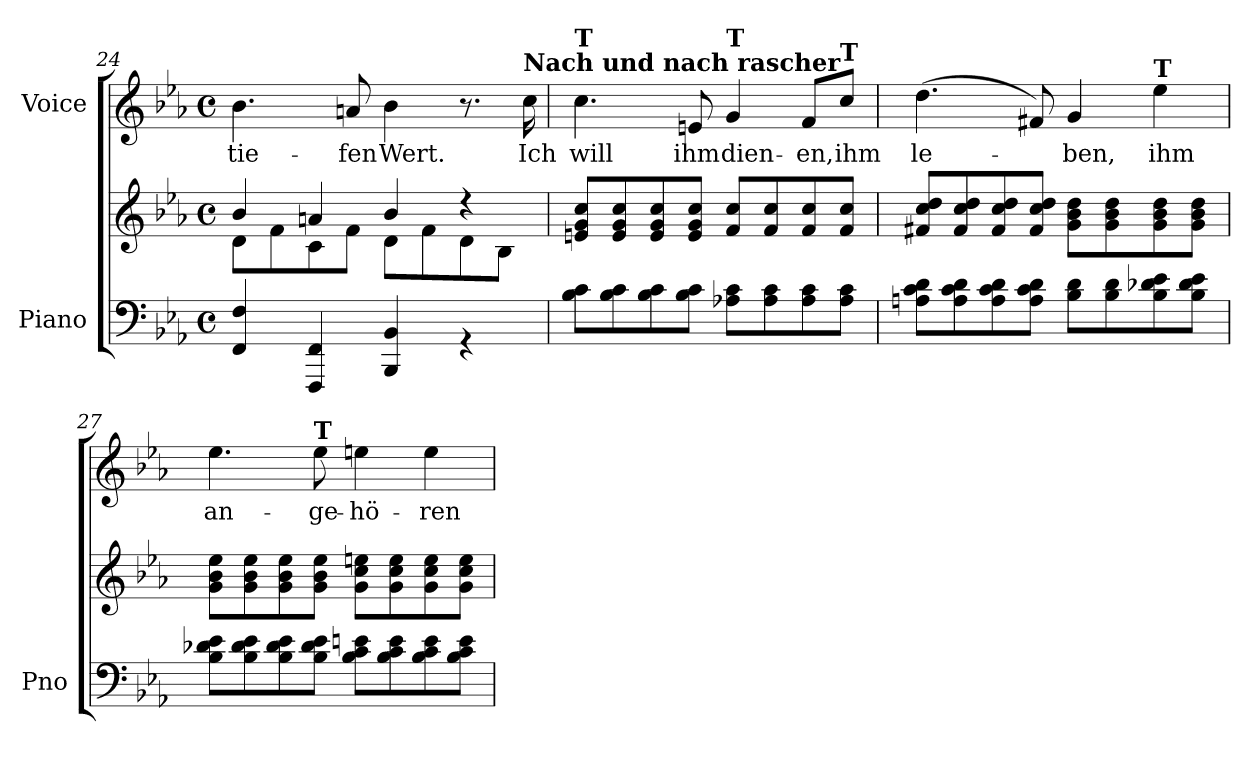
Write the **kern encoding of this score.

**kern	**kern	**kern	**text
*part2	*part2	*part1	*part1
*staff3	*staff2	*staff1	*staff1
*I"Piano	*	*I"Voice	*
*I'Pno	*	*	*
*clefF4	*clefG2	*clefG2	*
*k[b-e-a-]	*k[b-e-a-]	*k[b-e-a-]	*
*M4/4	*M4/4	*M4/4	*
*met(c)	*met(c)	*met(c)	*
=24	=24	=24	=24
*	*^	*	*
!	!	!	!	!LO:LY:b
4FF/ 4F/	4b-/	8d\L	4.b-\	tie-
.	.	8f\	.	.
4FFF/ 4FF/	4an/	8c\	.	.
!	!	!	!	!LO:LY:b
.	.	8f\J	8an/	-fen
!	!	!	!	!LO:LY:b
4BBB-/ 4BB-/	4b-/	8d\L	4b-\	Wert.
.	.	8f\	.	.
4rGG	4r	8d\	8.r	.
.	.	8B-\J	.	.
!	!	!	!LO:TX:B:t=Nach und nach rascher	!
!	!	!	!	!LO:LY:b
.	.	.	16cc\	Ich
*	*v	*v	*	*
=25	=25	=25	=25
!	!	!LO:TX:a:B:t=T	!
!	!	!	!LO:LY:b
8B-\ 8c\L	8en/ 8g/ 8cc/L	4.cc\	will
8B-\ 8c\	8e/ 8g/ 8cc/	.	.
8B-\ 8c\	8e/ 8g/ 8cc/	.	.
!	!	!	!LO:LY:b
8B-\ 8c\J	8e/ 8g/ 8cc/J	8en/	ihm
!	!	!LO:TX:a:B:t=T	!
!	!	!	!LO:LY:b
8A-X\ 8c\L	8f/ 8cc/L	4g/	dien-
8A-\ 8c\	8f/ 8cc/	.	.
!	!	!	!LO:LY:b
8A-\ 8c\	8f/ 8cc/	8f/L	-en,
!	!	!LO:TX:a:B:t=T	!
!	!	!	!LO:LY:b
8A-\ 8c\J	8f/ 8cc/J	8cc/J	ihm
=26	=26	=26	=26
!	!	!	!LO:LY:b
8An\ 8c\ 8d\L	8f#X/ 8cc/ 8dd/L	(>4.dd\	le-
8A\ 8c\ 8d\	8f#/ 8cc/ 8dd/	.	.
8A\ 8c\ 8d\	8f#/ 8cc/ 8dd/	.	.
8A\ 8c\ 8d\J	8f#/ 8cc/ 8dd/J	8f#X/)	.
!	!	!	!LO:LY:b
8B-\ 8d\L	8g\ 8b-\ 8dd\L	4g/	-ben,
8B-\ 8d\	8g\ 8b-\ 8dd\	.	.
!	!	!LO:TX:a:B:t=T	!
!	!	!	!LO:LY:b
8B-\ 8d-X\ 8e-\	8g\ 8b-\ 8dd\	4ee-\	ihm
8B-\ 8d-\ 8e-\J	8g\ 8b-\ 8dd\J	.	.
!!LO:LB:g=z
=27	=27	=27	=27
!	!	!	!LO:LY:b
8B-\ 8d-X\ 8e-\L	8g\ 8b-\ 8ee-\L	4.ee-\	an-
8B-\ 8d-\ 8e-\	8g\ 8b-\ 8ee-\	.	.
8B-\ 8d-\ 8e-\	8g\ 8b-\ 8ee-\	.	.
!	!	!LO:TX:a:B:t=T	!
!	!	!	!LO:LY:b
8B-\ 8d-\ 8e-\J	8g\ 8b-\ 8ee-\J	8ee-\	-ge-
!	!	!	!LO:LY:b
8B-\ 8c\ 8en\L	8g\ 8cc\ 8een\L	4een\	-hö-
8B-\ 8c\ 8e\	8g\ 8cc\ 8ee\	.	.
!	!	!	!LO:LY:b
8B-\ 8c\ 8e\	8g\ 8cc\ 8ee\	4ee\	-ren
8B-\ 8c\ 8e\J	8g\ 8cc\ 8ee\J	.	.
=	=	=	=
*-	*-	*-	*-
